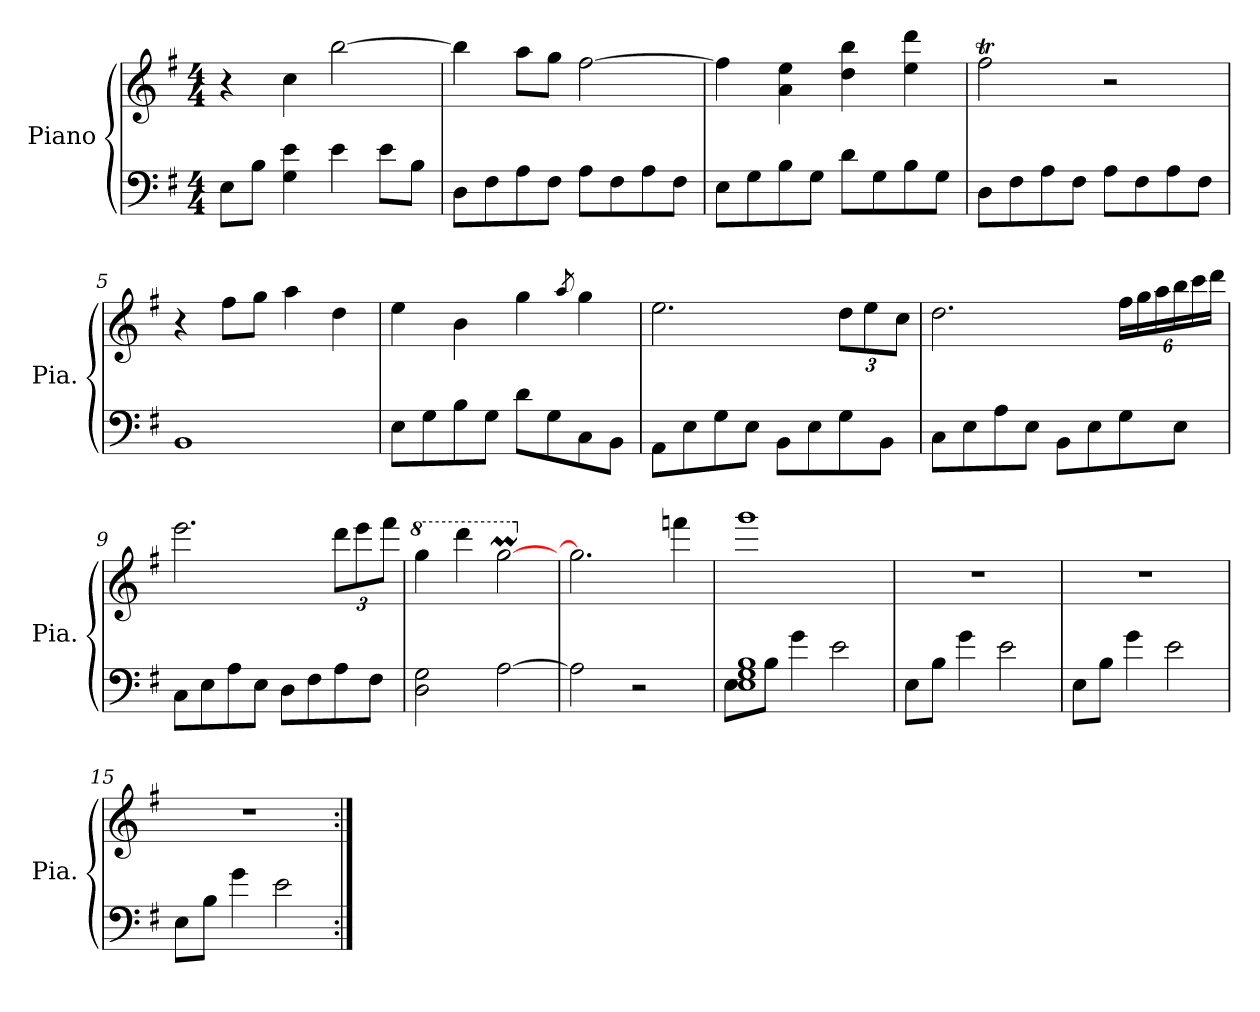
**kern	**kern
*part1	*part1
*staff2	*staff1
*I"Piano	*
*I'Pia.	*
*clefF4	*clefG2
*k[f#]	*k[f#]
*M4/4	*M4/4
*MM71	*MM71
=1	=1
8E\L	4r
8B\J	.
4G\ 4e\	4cc\
4e\	[2bb\
8e\L	.
8B\J	.
=2	=2
8D\L	4bb\]
8F#\	.
8A\	8aa\L
8F#\J	8gg\J
8A\L	[2ff#\
8F#\	.
8A\	.
8F#\J	.
=3	=3
8E\L	4ff#\]
8G\	.
8B\	4a\ 4ee\
8G\J	.
8d\L	4dd\ 4bb\
8G\	.
8B\	4ee\ 4ddd\
8G\J	.
=4	=4
8D\L	2ff#t\
8F#\	.
8A\	.
8F#\J	.
8A\L	2r
8F#\	.
8A\	.
8F#\J	.
=5	=5
1BB	4r
.	8ff#\L
.	8gg\J
.	4aa\
.	4dd\
!!LO:LB:g=z
=6	=6
8E\L	4ee\
8G\	.
8B\	4b\
8G\J	.
8d\L	4gg\
8G\	.
.	8qaa/
8C\	4gg\
8BB\J	.
=7	=7
8AA\L	2.ee\
8E\	.
8G\	.
8E\J	.
8BB\L	.
8E\	.
*	*Xbrackettup
8G\	12dd\L
.	12ee\
8BB\J	.
.	12cc\J
=8	=8
8C\L	2.dd\
8E\	.
8A\	.
8E\J	.
8BB\L	.
8E\	.
8G\	24ff#\LL
.	24gg\
.	24aa\
8E\J	24bb\
.	24ccc\
.	24ddd\JJ
=9	=9
8C\L	2.eee\
8E\	.
8A\	.
8E\J	.
8D\L	.
8F#\	.
8A\	12ddd\L
.	12eee\
8F#\J	.
.	12fff#\J
=10	=10
*	*8va
2D\ 2G\	4ggg\
.	4dddd\
[2A\	[2gggM\
!!LO:LB:g=z
=11	=11
*	*X8va
2A\]	2.gg\]
2r	.
.	4fffn\
=12	=12
*^	*
1E 1G 1B	8E\L	1ggg
.	8B\J	.
.	4g\	.
.	2e\	.
*v	*v	*
=13	=13
8E\L	1r
8B\J	.
4g\	.
2e\	.
=14	=14
8E\L	1r
8B\J	.
4g\	.
2e\	.
=15	=15
8E\L	1r
8B\J	.
4g\	.
2e\	.
=:|!	=:|!
*-	*-
